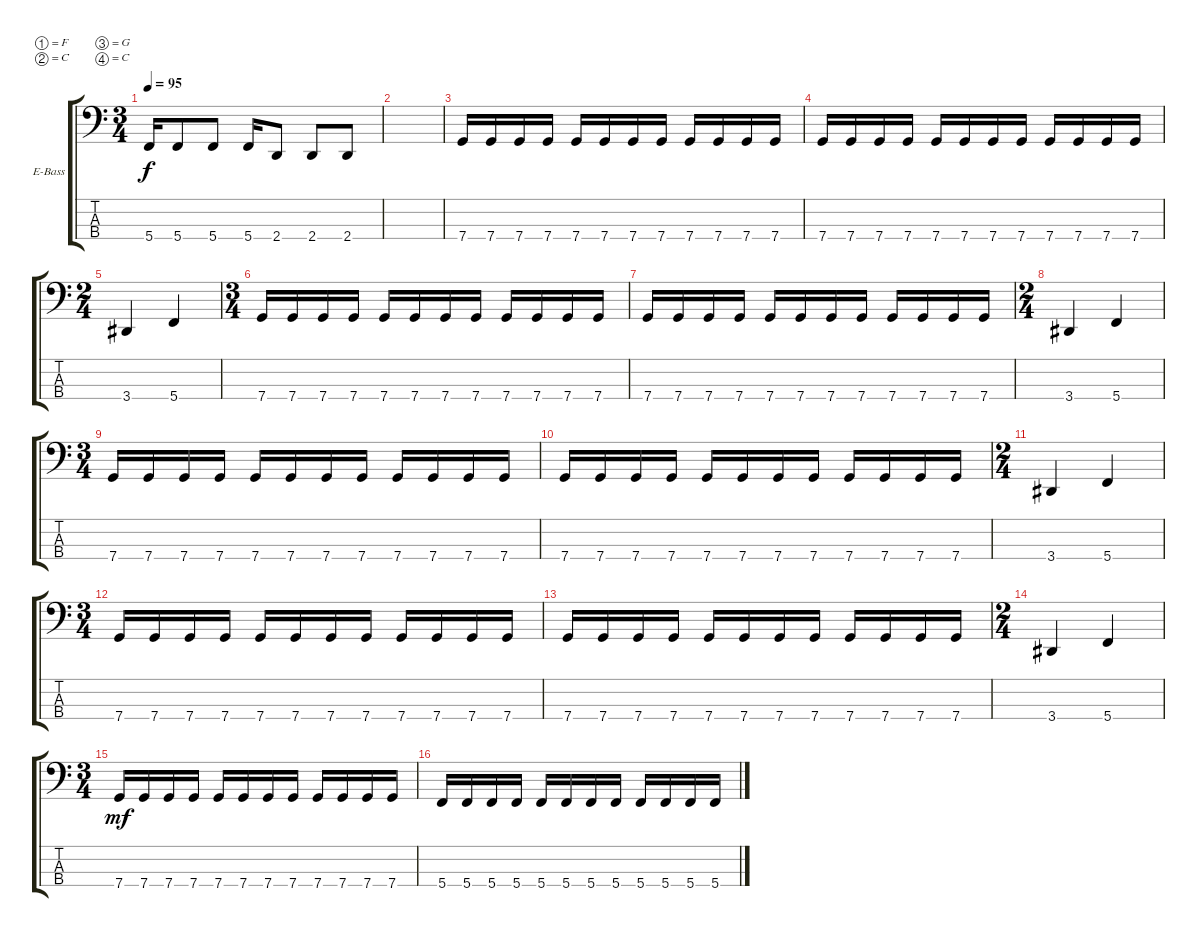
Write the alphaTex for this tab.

\defaultSystemsLayout 4
\bracketExtendMode groupsimilarinstruments
\firstSystemTrackNameOrientation horizontal
\otherSystemsTrackNameOrientation horizontal
\track ("Erzan" "E-Bass") {instrument electricbassfinger}
\staff {score tabs}
\tuning (F2 C2 G1 C1)
\ts (3 4)
\tempo 95
\clef f4
\ks c
5.4.16{dy f} 5.4.8 5.4.8 5.4.16 2.4.8 2.4.8 2.4.8 |
|
7.4.16 7.4.16 7.4.16 7.4.16 7.4.16 7.4.16 7.4.16 7.4.16 7.4.16 7.4.16 7.4.16 7.4.16 |
7.4.16 7.4.16 7.4.16 7.4.16 7.4.16 7.4.16 7.4.16 7.4.16 7.4.16 7.4.16 7.4.16 7.4.16 |
\ts (2 4)
3.4.4 5.4.4 |
\ts (3 4)
7.4.16 7.4.16 7.4.16 7.4.16 7.4.16 7.4.16 7.4.16 7.4.16 7.4.16 7.4.16 7.4.16 7.4.16 |
7.4.16 7.4.16 7.4.16 7.4.16 7.4.16 7.4.16 7.4.16 7.4.16 7.4.16 7.4.16 7.4.16 7.4.16 |
\ts (2 4)
3.4.4 5.4.4 |
\ts (3 4)
7.4.16 7.4.16 7.4.16 7.4.16 7.4.16 7.4.16 7.4.16 7.4.16 7.4.16 7.4.16 7.4.16 7.4.16 |
7.4.16 7.4.16 7.4.16 7.4.16 7.4.16 7.4.16 7.4.16 7.4.16 7.4.16 7.4.16 7.4.16 7.4.16 |
\ts (2 4)
3.4.4 5.4.4 |
\ts (3 4)
7.4.16 7.4.16 7.4.16 7.4.16 7.4.16 7.4.16 7.4.16 7.4.16 7.4.16 7.4.16 7.4.16 7.4.16 |
7.4.16 7.4.16 7.4.16 7.4.16 7.4.16 7.4.16 7.4.16 7.4.16 7.4.16 7.4.16 7.4.16 7.4.16 |
\ts (2 4)
3.4.4 5.4.4 |
\ts (3 4)
7.4.16{dy mf} 7.4.16 7.4.16 7.4.16 7.4.16 7.4.16 7.4.16 7.4.16 7.4.16 7.4.16 7.4.16 7.4.16 |
5.4.16 5.4.16 5.4.16 5.4.16 5.4.16 5.4.16 5.4.16 5.4.16 5.4.16 5.4.16 5.4.16 5.4.16
